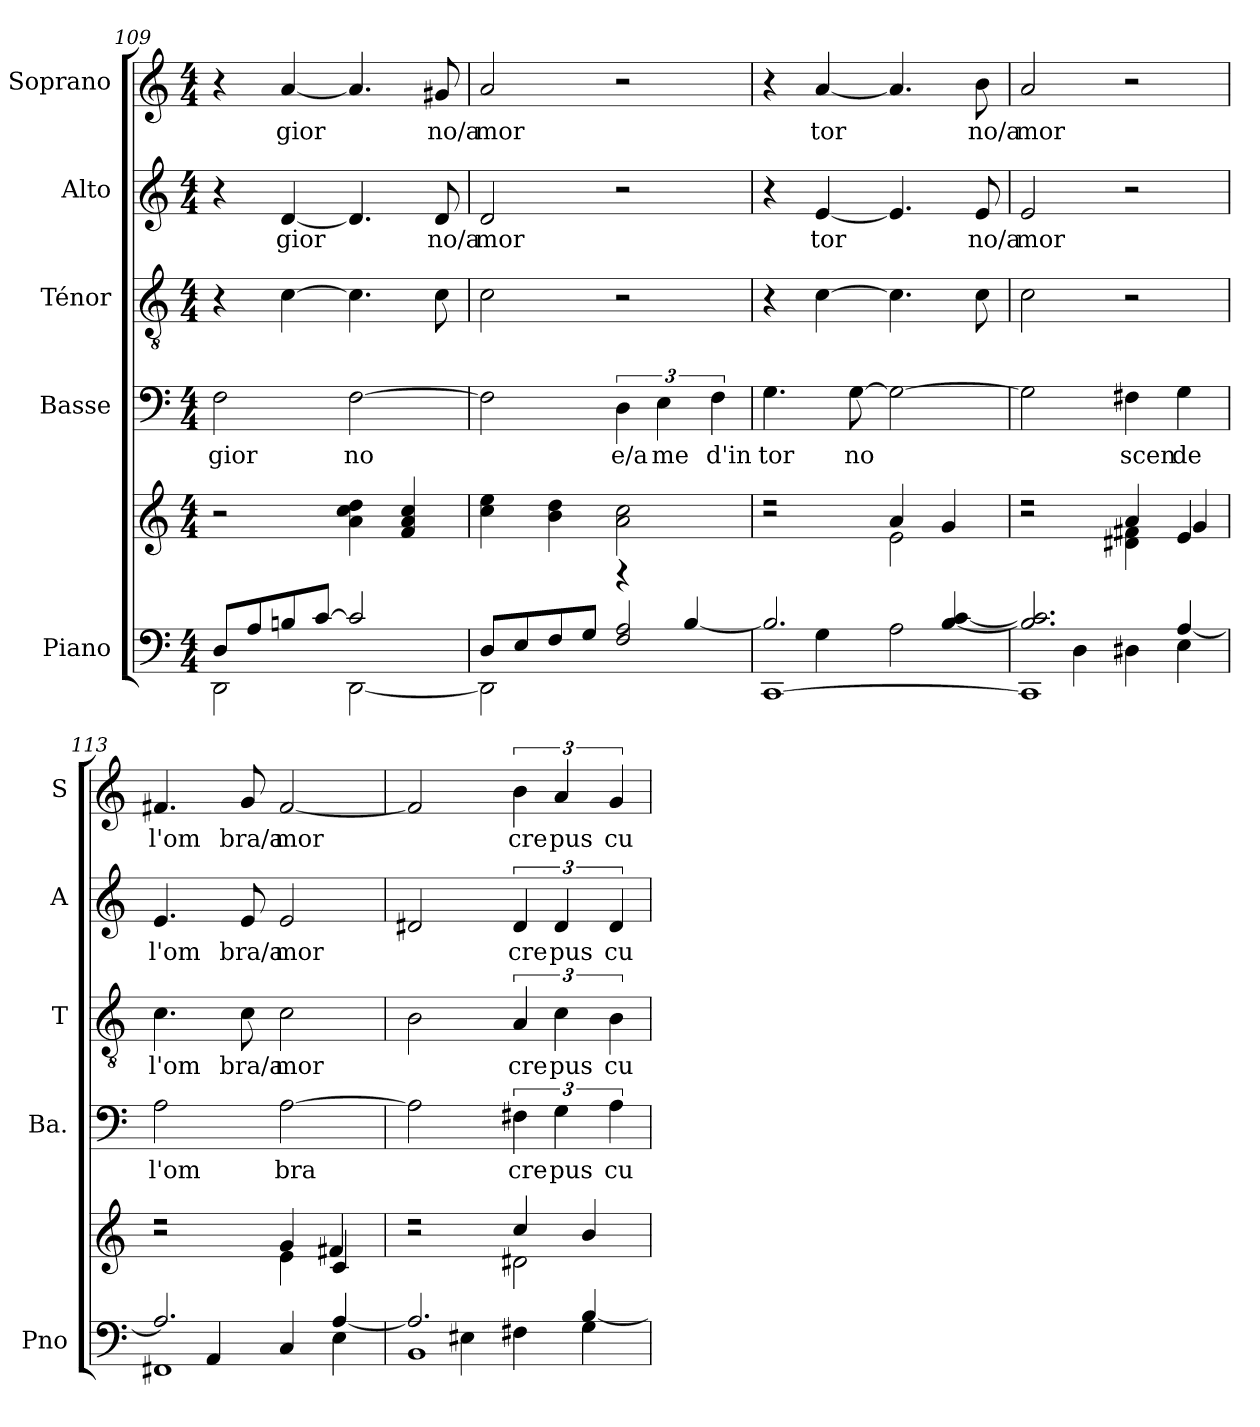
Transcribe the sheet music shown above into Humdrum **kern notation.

**kern	**kern	**kern	**text	**kern	**text	**kern	**text	**kern	**text
*part5	*part5	*part4	*part4	*part3	*part3	*part2	*part2	*part1	*part1
*staff6	*staff5	*staff4	*staff4	*staff3	*staff3	*staff2	*staff2	*staff1	*staff1
*I"Piano	*	*I"Basse	*	*I"Ténor	*	*I"Alto	*	*I"Soprano	*
*I'Pno	*	*I'Ba.	*	*I'T	*	*I'A	*	*I'S	*
!!LO:PB:g=z
*clefF4	*clefG2	*clefF4	*	*clefGv2	*	*clefG2	*	*clefG2	*
*k[]	*k[]	*k[]	*	*k[]	*	*k[]	*	*k[]	*
*C:	*C:	*C:	*	*C:	*	*C:	*	*C:	*
*M4/4	*M4/4	*M4/4	*	*M4/4	*	*M4/4	*	*M4/4	*
=109	=109	=109	=109	=109	=109	=109	=109	=109	=109
*^	*	*	*	*	*	*	*	*	*
!	!	!	!	!LO:LY:b	!	!	!	!	!	!
8D/L	2DD\	2r	2F\	gior	4r	.	4r	.	4r	.
8A/	.	.	.	.	.	.	.	.	.	.
!	!	!	!	!	!	!	!	!LO:LY:b	!	!
!	!	!	!	!	!	!	!	!	!	!LO:LY:b
8Bn/	.	.	.	.	[4c\	.	[4d/	gior	[4a/	gior
[>8c/J	.	.	.	.	.	.	.	.	.	.
!	!	!	!	!LO:LY:b	!	!	!	!	!	!
2c/]	[<2DD\	4a\ 4cc\ 4dd\	[2F\	no	4.c\]	.	4.d/]	.	4.a/]	.
.	.	4f/ 4a/ 4cc/	.	.	.	.	.	.	.	.
!	!	!	!	!	!	!	!	!LO:LY:b	!	!
!	!	!	!	!	!	!	!	!	!	!LO:LY:b
.	.	.	.	.	8c\	.	8d/	no/a	8g#X/	no/a
=110	=110	=110	=110	=110	=110	=110	=110	=110	=110	=110
!	!	!	!	!	!	!	!	!LO:LY:b	!	!
!	!	!	!	!	!	!	!	!	!	!LO:LY:b
8D/L	2DD\]	4cc\ 4ee\	2F\]	.	2c\	.	2d/	mor	2a/	mor
8E/	.	.	.	.	.	.	.	.	.	.
8F/	.	4b\ 4dd\	.	.	.	.	.	.	.	.
8G/J	.	.	.	.	.	.	.	.	.	.
!	!	!	!	!LO:LY:b	!	!	!	!	!	!
2F/ 2A/	4rcc	2a\ 2cc\	6D\	e/a	2r	.	2r	.	2r	.
!	!	!	!	!LO:LY:b	!	!	!	!	!	!
.	.	.	6E\	me	.	.	.	.	.	.
.	[>4B/	.	.	.	.	.	.	.	.	.
!	!	!	!	!LO:LY:b	!	!	!	!	!	!
.	.	.	6F\	d'in	.	.	.	.	.	.
=111	=111	=111	=111	=111	=111	=111	=111	=111	=111	=111
*	*^	*^	*	*	*	*	*	*	*	*
!	!	!	!	!	!	!LO:LY:b	!	!	!	!	!	!
[>1CC	2.B/]	4ryy	2r	2rcc	4.G\	tor	4r	.	4r	.	4r	.
!	!	!	!	!	!	!	!	!	!	!LO:LY:b	!	!
!	!	!	!	!	!	!	!	!	!	!	!	!LO:LY:b
.	.	4G\	.	.	.	.	[4c\	.	[4e/	tor	[4a/	tor
!	!	!	!	!	!	!LO:LY:b	!	!	!	!	!	!
.	.	.	.	.	[8G\	no	.	.	.	.	.	.
.	.	2A\	2e\	4a/	2G\_	.	4.c\]	.	4.e/]	.	4.a/]	.
.	[>4B/ [>4c/	.	.	4g/	.	.	.	.	.	.	.	.
!	!	!	!	!	!	!	!	!	!	!LO:LY:b	!	!
!	!	!	!	!	!	!	!	!	!	!	!	!LO:LY:b
.	.	.	.	.	.	.	8c\	.	8e/	no/a	8b\	no/a
=112	=112	=112	=112	=112	=112	=112	=112	=112	=112	=112	=112	=112
!	!	!	!	!	!	!	!	!	!	!LO:LY:b	!	!
!	!	!	!	!	!	!	!	!	!	!	!	!LO:LY:b
1CC]	2.B/] 2.c/]	4ryy	2r	2rcc	2G\]	.	2c\	.	2e/	mor	2a/	mor
.	.	4D\	.	.	.	.	.	.	.	.	.	.
!	!	!	!	!	!	!LO:LY:b	!	!	!	!	!	!
.	.	4D#X\	4d#X\ 4f#X\	4a/	4F#X\	scen	2r	.	2r	.	2r	.
!	!	!	!	!	!	!LO:LY:b	!	!	!	!	!	!
.	[>4A/	4E\	4e/	4g/	4G\	de	.	.	.	.	.	.
!!LO:LB:g=z
=113	=113	=113	=113	=113	=113	=113	=113	=113	=113	=113	=113	=113
!	!	!	!	!	!	!LO:LY:b	!	!	!	!	!	!
!	!	!	!	!	!	!	!	!LO:LY:b	!	!	!	!
!	!	!	!	!	!	!	!	!	!	!LO:LY:b	!	!
!	!	!	!	!	!	!	!	!	!	!	!	!LO:LY:b
1FF#X	2.A/]	4ryy	2r	2rcc	2A\	l'om	4.c\	l'om	4.e/	l'om	4.f#X/	l'om
.	.	4AA/	.	.	.	.	.	.	.	.	.	.
!	!	!	!	!	!	!	!	!LO:LY:b	!	!	!	!
!	!	!	!	!	!	!	!	!	!	!LO:LY:b	!	!
!	!	!	!	!	!	!	!	!	!	!	!	!LO:LY:b
.	.	.	.	.	.	.	8c\	bra/a	8e/	bra/a	8g/	bra/a
!	!	!	!	!	!	!LO:LY:b	!	!	!	!	!	!
!	!	!	!	!	!	!	!	!LO:LY:b	!	!	!	!
!	!	!	!	!	!	!	!	!	!	!LO:LY:b	!	!
!	!	!	!	!	!	!	!	!	!	!	!	!LO:LY:b
.	.	4C/	4e\	4g/	[2A\	bra	2c\	mor	2e/	mor	[2f#/	mor
.	[>4A/	4E\	4c/	4f#X/	.	.	.	.	.	.	.	.
=114	=114	=114	=114	=114	=114	=114	=114	=114	=114	=114	=114	=114
1BB	2.A/]	4ryy	2r	2rcc	2A\]	.	2B\	.	2d#X/	.	2f#/]	.
.	.	4E#X\	.	.	.	.	.	.	.	.	.	.
!	!	!	!	!	!	!LO:LY:b	!	!	!	!	!	!
!	!	!	!	!	!	!	!	!LO:LY:b	!	!	!	!
!	!	!	!	!	!	!	!	!	!	!LO:LY:b	!	!
!	!	!	!	!	!	!	!	!	!	!	!	!LO:LY:b
.	.	4F#X\	2d#X\	4cc/	6F#X\	cre	6A/	cre	6d#/	cre	6b\	cre
!	!	!	!	!	!	!LO:LY:b	!	!	!	!	!	!
!	!	!	!	!	!	!	!	!LO:LY:b	!	!	!	!
!	!	!	!	!	!	!	!	!	!	!LO:LY:b	!	!
!	!	!	!	!	!	!	!	!	!	!	!	!LO:LY:b
.	.	.	.	.	6G\	pus	6c\	pus	6d#/	pus	6a/	pus
.	[>4B/	4G\	.	4b/	.	.	.	.	.	.	.	.
!	!	!	!	!	!	!LO:LY:b	!	!	!	!	!	!
!	!	!	!	!	!	!	!	!LO:LY:b	!	!	!	!
!	!	!	!	!	!	!	!	!	!	!LO:LY:b	!	!
!	!	!	!	!	!	!	!	!	!	!	!	!LO:LY:b
.	.	.	.	.	6A\	cu	6B\	cu	6d#/	cu	6g/	cu
*v	*v	*v	*	*	*	*	*	*	*	*	*	*
*	*v	*v	*	*	*	*	*	*	*	*
=	=	=	=	=	=	=	=	=	=
*-	*-	*-	*-	*-	*-	*-	*-	*-	*-
